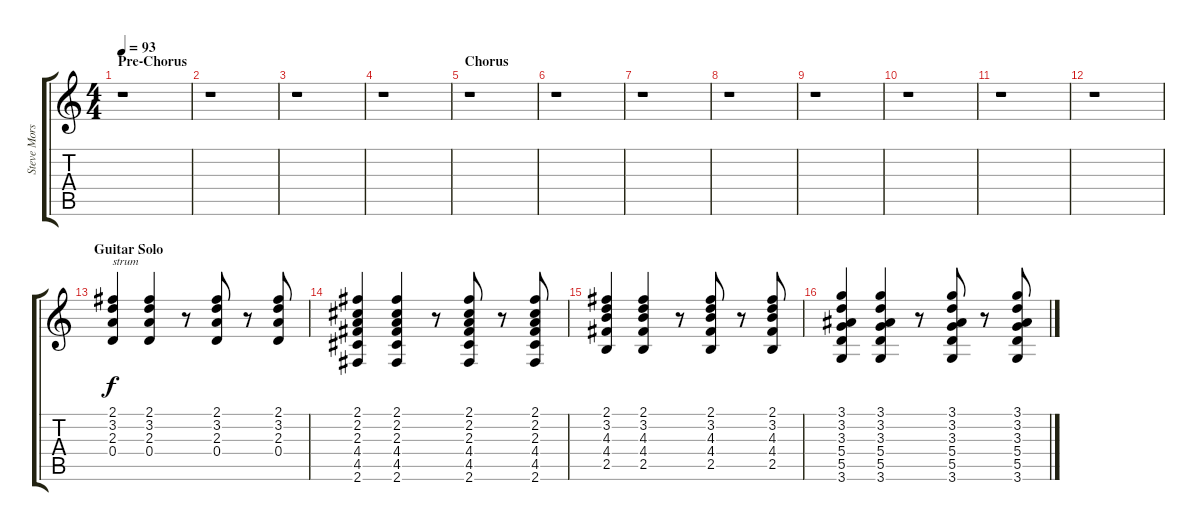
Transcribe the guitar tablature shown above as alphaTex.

\track ("Steve Morse (acoustic guitar 1)" "Steve Mors") {instrument acousticguitarsteel}
\staff {score tabs}
\tuning (E4 B3 G3 D3 A2 E2) {hide}
\ts (4 4)
\section ("" "Pre-Chorus")
\tempo 93
\clef g2
\ks c
r.1{dy f} |
r.1 |
r.1 |
r.1 |
\section ("" "Chorus")
r.1 |
r.1 |
r.1 |
r.1 |
r.1 |
r.1 |
r.1 |
r.1 |
\section ("" "Guitar Solo")
(2.1 3.2 2.3 0.4).4{txt "strum" volume 6} (2.1 3.2 2.3 0.4).4 r.8 (2.1 3.2 2.3 0.4).8 r.8 (2.1 3.2 2.3 0.4).8 |
(2.1 2.2 2.3 4.4 4.5 2.6).4 (2.1 2.2 2.3 4.4 4.5 2.6).4 r.8 (2.1 2.2 2.3 4.4 4.5 2.6).8 r.8 (2.1 2.2 2.3 4.4 4.5 2.6).8 |
(2.1 3.2 4.3 4.4 2.5).4 (2.1 3.2 4.3 4.4 2.5).4 r.8 (2.1 3.2 4.3 4.4 2.5).8 r.8 (2.1 3.2 4.3 4.4 2.5).8 |
(3.1 3.2 3.3 5.4 5.5 3.6).4 (3.1 3.2 3.3 5.4 5.5 3.6).4 r.8 (3.1 3.2 3.3 5.4 5.5 3.6).8 r.8 (3.1 3.2 3.3 5.4 5.5 3.6).8
